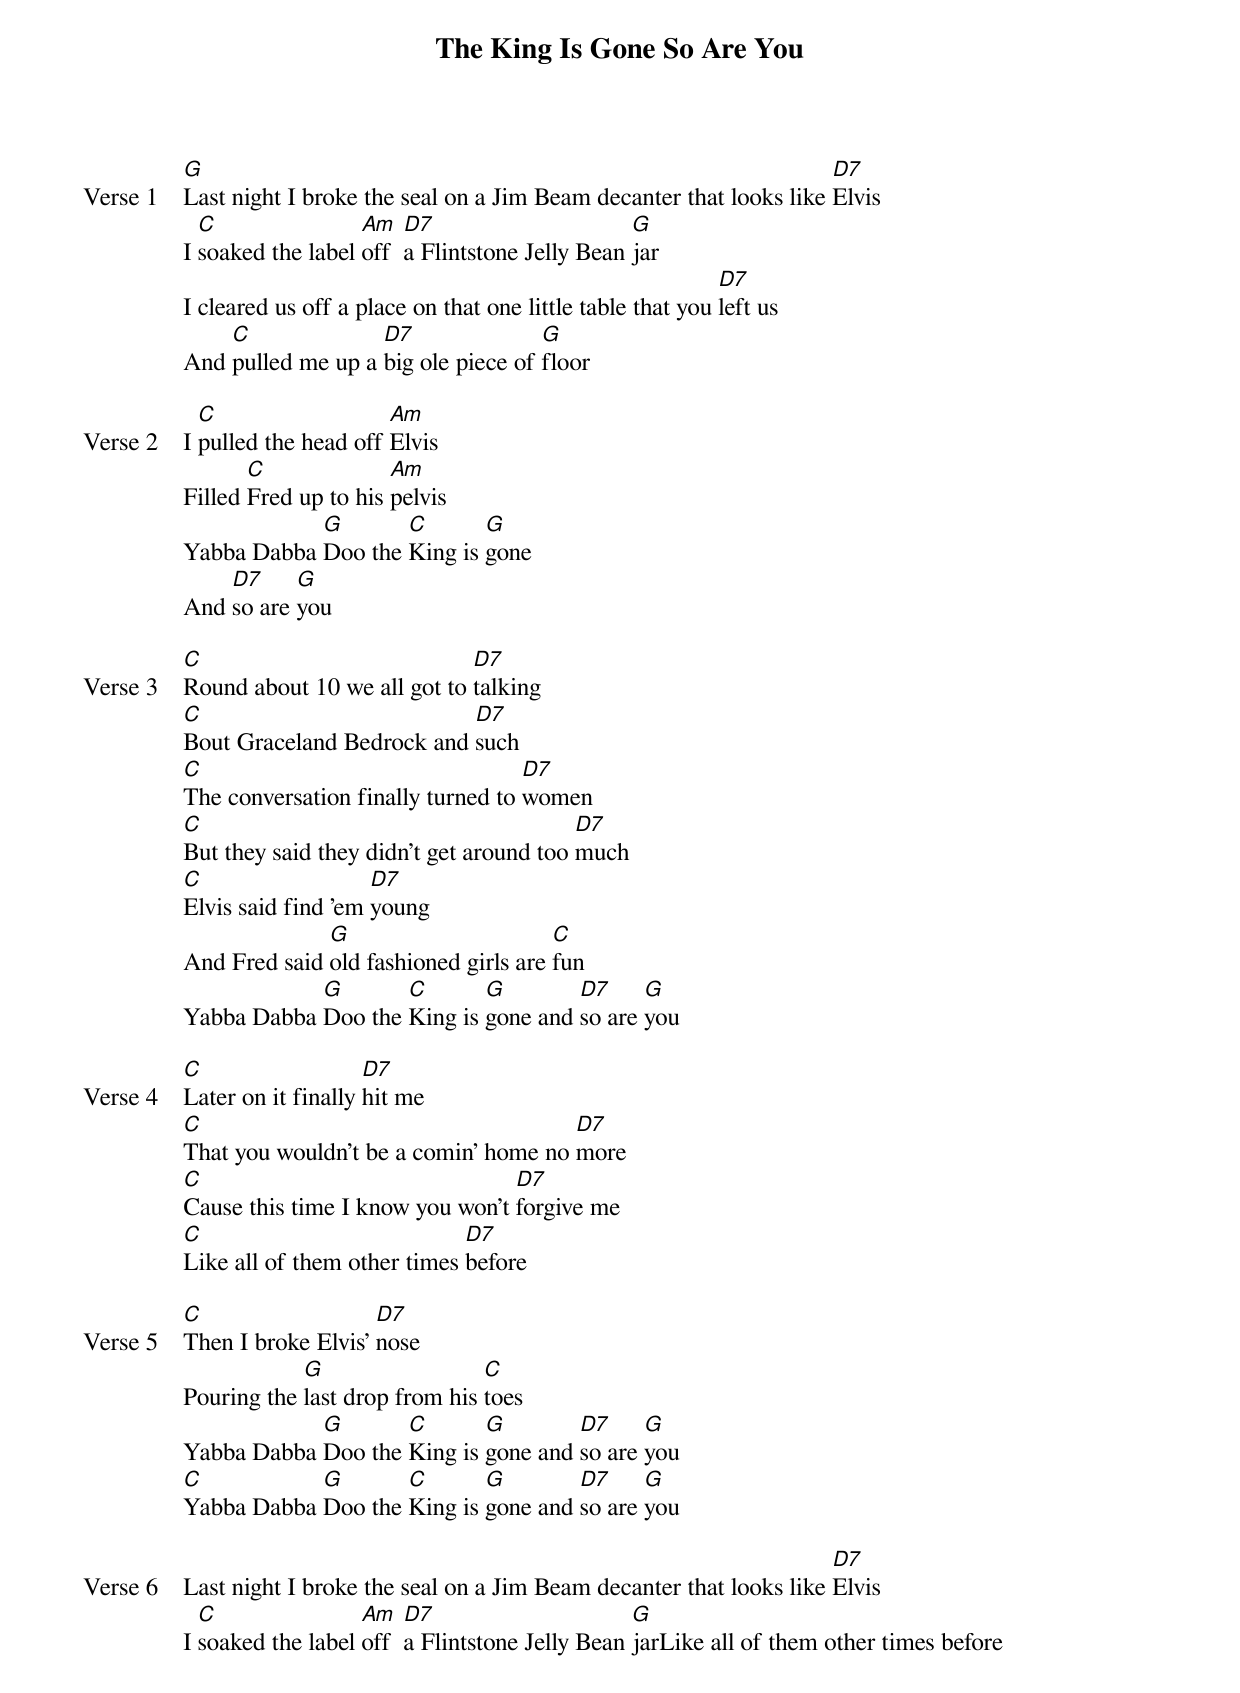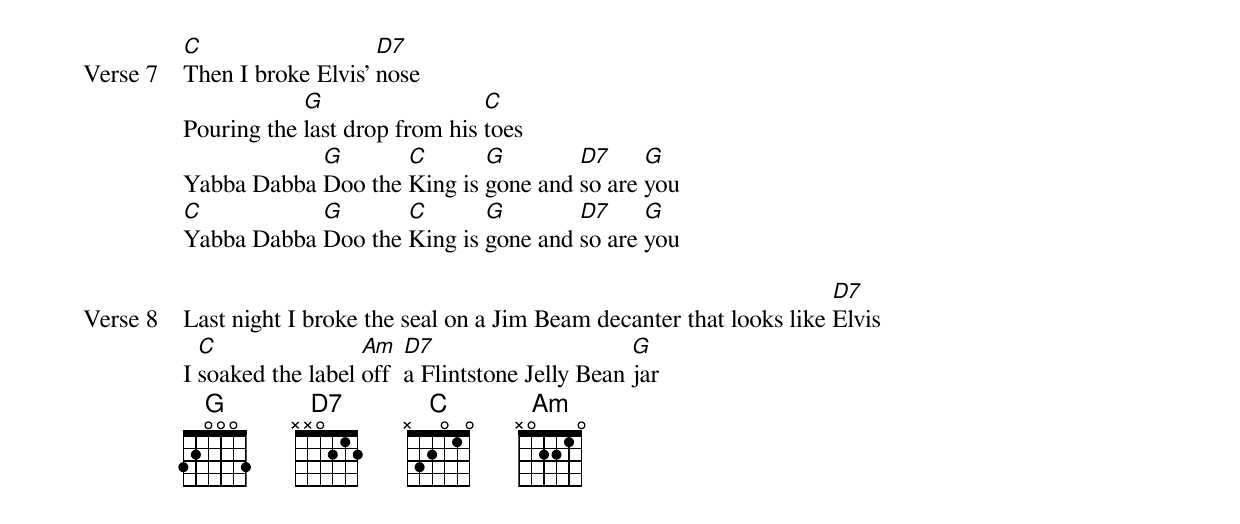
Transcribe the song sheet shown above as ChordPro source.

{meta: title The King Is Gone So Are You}
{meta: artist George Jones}
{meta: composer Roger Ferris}
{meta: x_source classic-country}
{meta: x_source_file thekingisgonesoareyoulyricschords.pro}
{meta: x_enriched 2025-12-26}

{start_of_verse: Verse 1}
[G]Last night I broke the seal on a Jim Beam decanter that looks like [D7]Elvis
I [C]soaked the label [Am]off  [D7]a Flintstone Jelly Bean [G]jar
I cleared us off a place on that one little table that you [D7]left us
And [C]pulled me up a [D7]big ole piece of [G]floor
{end_of_verse}

{start_of_verse: Verse 2}
I [C]pulled the head off [Am]Elvis
Filled [C]Fred up to his [Am]pelvis
Yabba Dabba [G]Doo the [C]King is [G]gone
And [D7]so are [G]you
{end_of_verse}

{start_of_verse: Verse 3}
[C]Round about 10 we all got to [D7]talking
[C]Bout Graceland Bedrock and [D7]such
[C]The conversation finally turned to [D7]women
[C]But they said they didn't get around too [D7]much
[C]Elvis said find 'em [D7]young
And Fred said [G]old fashioned girls are [C]fun
Yabba Dabba [G]Doo the [C]King is [G]gone and [D7]so are [G]you
{end_of_verse}

{start_of_verse: Verse 4}
[C]Later on it finally [D7]hit me
[C]That you wouldn't be a comin' home no [D7]more
[C]Cause this time I know you won't [D7]forgive me
[C]Like all of them other times [D7]before
{end_of_verse}

{start_of_verse: Verse 5}
[C]Then I broke Elvis' [D7]nose
Pouring the [G]last drop from his [C]toes
Yabba Dabba [G]Doo the [C]King is [G]gone and [D7]so are [G]you
[C]Yabba Dabba [G]Doo the [C]King is [G]gone and [D7]so are [G]you
{end_of_verse}

{start_of_verse: Verse 6}
Last night I broke the seal on a Jim Beam decanter that looks like [D7]Elvis
I [C]soaked the label [Am]off  [D7]a Flintstone Jelly Bean [G]jarLike all of them other times before
{end_of_verse}

{start_of_verse: Verse 7}
[C]Then I broke Elvis' [D7]nose
Pouring the [G]last drop from his [C]toes
Yabba Dabba [G]Doo the [C]King is [G]gone and [D7]so are [G]you
[C]Yabba Dabba [G]Doo the [C]King is [G]gone and [D7]so are [G]you
{end_of_verse}

{start_of_verse: Verse 8}
Last night I broke the seal on a Jim Beam decanter that looks like [D7]Elvis
I [C]soaked the label [Am]off  [D7]a Flintstone Jelly Bean [G]jar
{end_of_verse}
